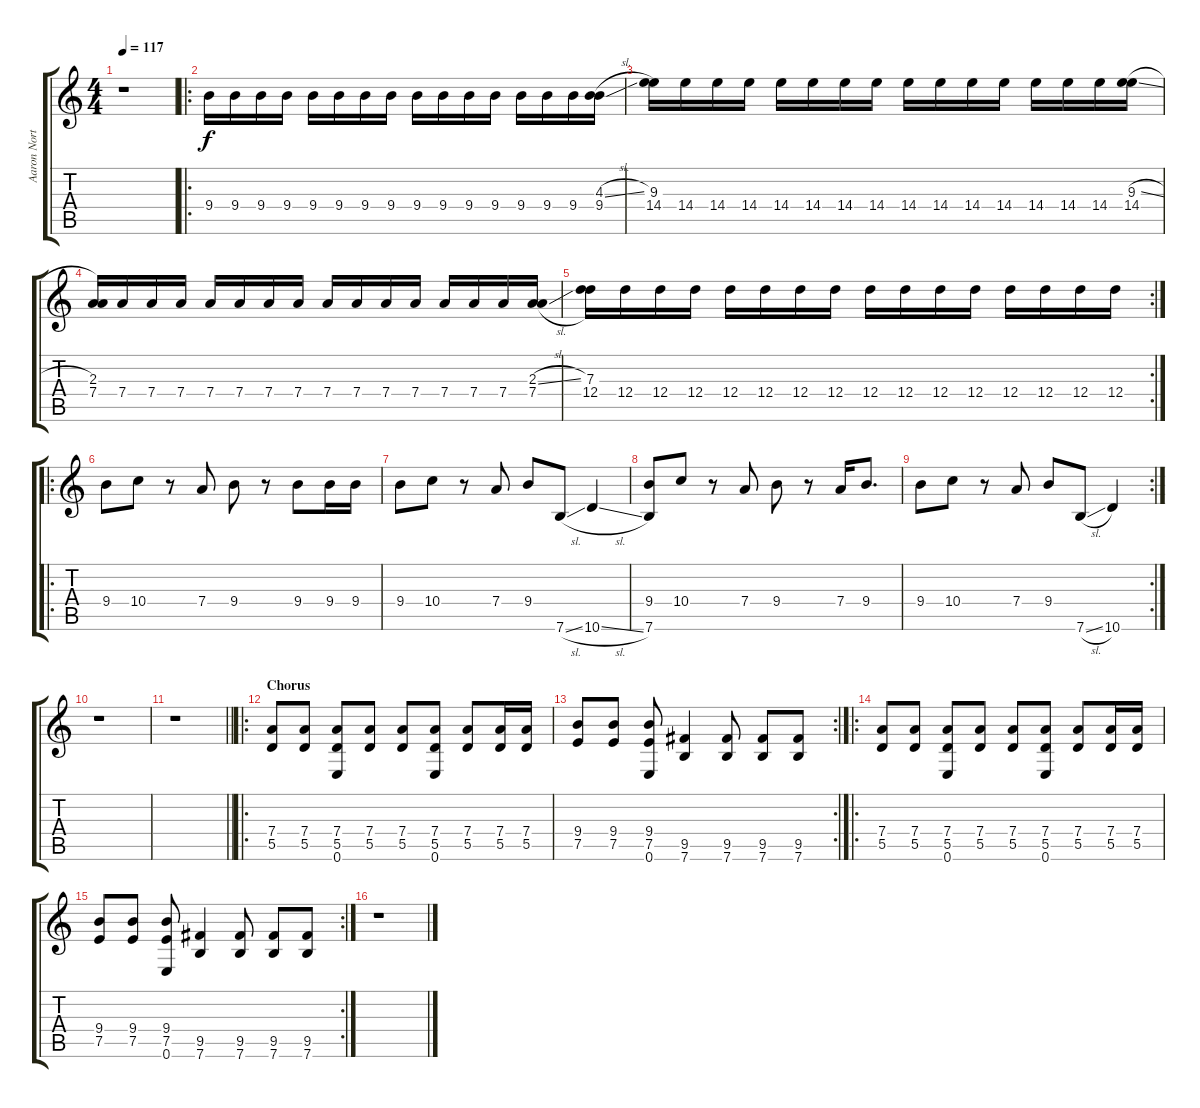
\track ("Aaron North" "Aaron Nort") {instrument overdrivenguitar}
\staff {score tabs}
\tuning (E4 B3 G3 D3 A2 E2) {hide}
\ts (4 4)
\tempo 117
\clef g2
\ks c
r.1{dy mp} |
\ro
9.4.16{dy f} 9.4.16 9.4.16 9.4.16 9.4.16 9.4.16 9.4.16 9.4.16 9.4.16 9.4.16 9.4.16 9.4.16 9.4.16 9.4.16 9.4.16 (4.3{sl} 9.4).16 |
(9.3 14.4).16 14.4.16 14.4.16 14.4.16 14.4.16 14.4.16 14.4.16 14.4.16 14.4.16 14.4.16 14.4.16 14.4.16 14.4.16 14.4.16 14.4.16 (9.3{sl} 14.4).16 |
(2.3 7.4).16 7.4.16 7.4.16 7.4.16 7.4.16 7.4.16 7.4.16 7.4.16 7.4.16 7.4.16 7.4.16 7.4.16 7.4.16 7.4.16 7.4.16 (2.3{sl} 7.4).16 |
\rc 2
(7.3 12.4).16 12.4.16 12.4.16 12.4.16 12.4.16 12.4.16 12.4.16 12.4.16 12.4.16 12.4.16 12.4.16 12.4.16 12.4.16 12.4.16 12.4.16 12.4.16 |
\ro
9.4.8 10.4.8 r.8 7.4.8 9.4.8 r.8 9.4.8 9.4.16 9.4.16 |
9.4.8 10.4.8 r.8 7.4.8 9.4.8 7.6{sl}.8 10.6{sl}.4 |
(9.4 7.6).8 10.4.8 r.8 7.4.8 9.4.8 r.8 7.4.16 9.4.8{d} |
\rc 2
9.4.8 10.4.8 r.8 7.4.8 9.4.8 7.6{sl}.8 10.6.4 |
r.1 |
\barLineRight lightlight
r.1 |
\ro
\section ("" "Chorus")
(7.4 5.5).8 (7.4 5.5).8 (7.4 5.5 0.6).8 (7.4 5.5).8 (7.4 5.5).8 (7.4 5.5 0.6).8 (7.4 5.5).8 (7.4 5.5).16 (7.4 5.5).16 |
\rc 2
(9.4 7.5).8 (9.4 7.5).8 (9.4 7.5 0.6).8 (9.5 7.6).4 (9.5 7.6).8 (9.5 7.6).8 (9.5 7.6).8 |
\ro
(7.4 5.5).8 (7.4 5.5).8 (7.4 5.5 0.6).8 (7.4 5.5).8 (7.4 5.5).8 (7.4 5.5 0.6).8 (7.4 5.5).8 (7.4 5.5).16 (7.4 5.5).16 |
\rc 2
(9.4 7.5).8 (9.4 7.5).8 (9.4 7.5 0.6).8 (9.5 7.6).4 (9.5 7.6).8 (9.5 7.6).8 (9.5 7.6).8 |
r.1
